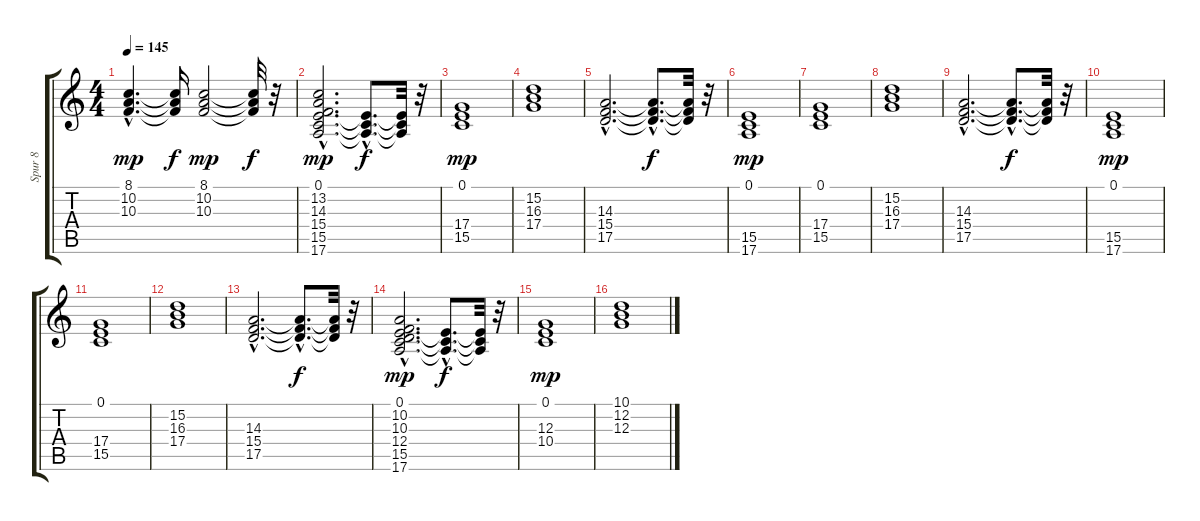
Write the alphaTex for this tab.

\track ("Spur 8" "Spur 8") {instrument synthstrings2}
\staff {score tabs}
\tuning (E4 B3 G3 D3 A2 E2) {hide}
\ts (4 4)
\tempo 145
\clef g2
\ks c
(8.1{hac} 10.2{hac} 10.3{hac}).4{d dy mp} (8.1{t} 10.2{t} 10.3{t}).16{dy f} (8.1 10.2 10.3).2{dy mp} (8.1{t} 10.2{t} 10.3{t}).32{dy f} r.32 |
(0.1{hac} 13.2 14.3 15.4 15.5{hac} 17.6{hac}).2{d dy mp} (0.1{hac t} 15.5{hac t} 17.6{hac t}).8{d dy f} (0.1{t} 15.5{t} 17.6{t}).32 r.32 |
(0.1 17.4 15.5).1{dy mp} |
(15.2 16.3 17.4).1 |
(14.3{hac} 15.4{hac} 17.5{hac}).2{d} (14.3{hac t} 15.4{hac t} 17.5{hac t}).8{d dy f} (14.3{t} 15.4{t} 17.5{t}).32 r.32 |
(0.1 15.5 17.6).1{dy mp} |
(0.1 17.4 15.5).1 |
(15.2 16.3 17.4).1 |
(14.3{hac} 15.4{hac} 17.5{hac}).2{d} (14.3{hac t} 15.4{hac t} 17.5{hac t}).8{d dy f} (14.3{t} 15.4{t} 17.5{t}).32 r.32 |
(0.1 15.5 17.6).1{dy mp} |
(0.1 17.4 15.5).1 |
(15.2 16.3 17.4).1 |
(14.3{hac} 15.4{hac} 17.5{hac}).2{d} (14.3{hac t} 15.4{hac t} 17.5{hac t}).8{d dy f} (14.3{t} 15.4{t} 17.5{t}).32 r.32 |
(0.1{hac} 10.2 10.3 12.4 15.5{hac} 17.6{hac}).2{d dy mp} (0.1{hac t} 15.5{hac t} 17.6{hac t}).8{d dy f} (0.1{t} 15.5{t} 17.6{t}).32 r.32 |
(0.1 12.3 10.4).1{dy mp} |
(10.1 12.2 12.3).1
